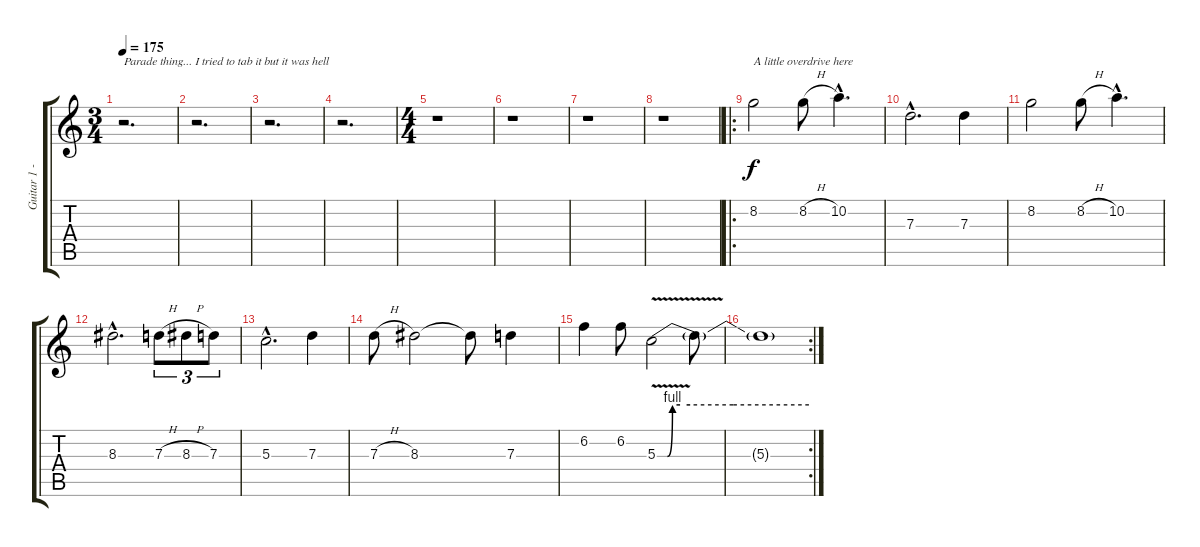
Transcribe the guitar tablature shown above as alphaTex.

\track ("Guitar 1 - Latimer" "Guitar 1 -") {instrument electricguitarjazz}
\staff {score tabs}
\tuning (E4 B3 G3 D3 A2 E2) {hide}
\ts (3 4)
\tempo 175
\clef g2
\ks c
r.2{d txt "Parade thing... I tried to tab it but it was hell" dy f} |
r.2{d} |
r.2{d} |
r.2{d} |
\ts (4 4)
r.1 |
r.1 |
r.1 |
r.1 |
\ro
8.2.2{txt "A little overdrive here" volume 14} 8.2{h}.8 10.2{hac}.4{d} |
7.3{hac}.2{d} 7.3.4 |
8.2.2 8.2{h}.8 10.2{hac}.4{d} |
8.3{hac}.2{d} 7.3{h}.8{tu (3 2)} 8.3{h}.8{tu (3 2)} 7.3.8{tu (3 2)} |
5.3{hac}.2{d} 7.3.4 |
7.3{h}.8 8.3.2 8.3{t}.8 7.3.4 |
6.2.4 6.2.8 5.3{be (custom 0 0 4 0 6 4 9 4 13 4 30 4 60 4) v}.2 5.3{t}.8 |
\rc 2
5.3{t}.1
